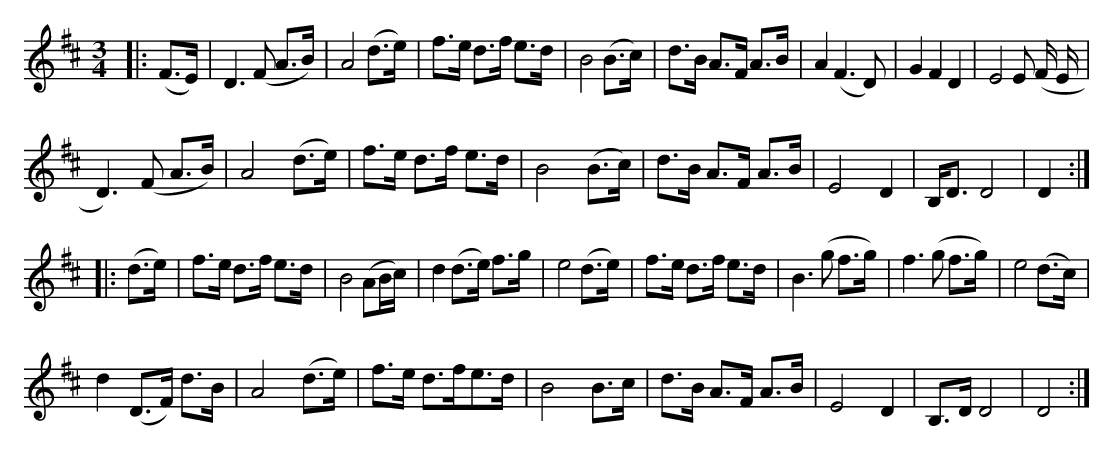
X:1
M:3/4
K:D
|:(F>E)|D3 (F A>B)|A4 (d>e)|f>e d>f e>d|B4 (B>c)|d>B A>F A>B|A2 (F3 D)|G2 F2 D2|E4E (F/ E/|
D3) (F A>B)|A4 (d>e)|f>e d>f e>d|B4 (B>c)|d>B A>F A>B|E4 D2|B,<DD4|D2:|
|:(d>e)|f>e d>f e>d|B4 (AB/c/)|d2 (d>e) f>g|e4 (d>e)|f>e d>f e>d|B3 (g f>g)|f3 (g f>g)|e4 (d>c)|
d2 (D>F) d>B|A4 (d>e)|f>e d>fe>d|B4B>c|d>B A>F A>B|E4 D2|B,>DD4|D4:|
